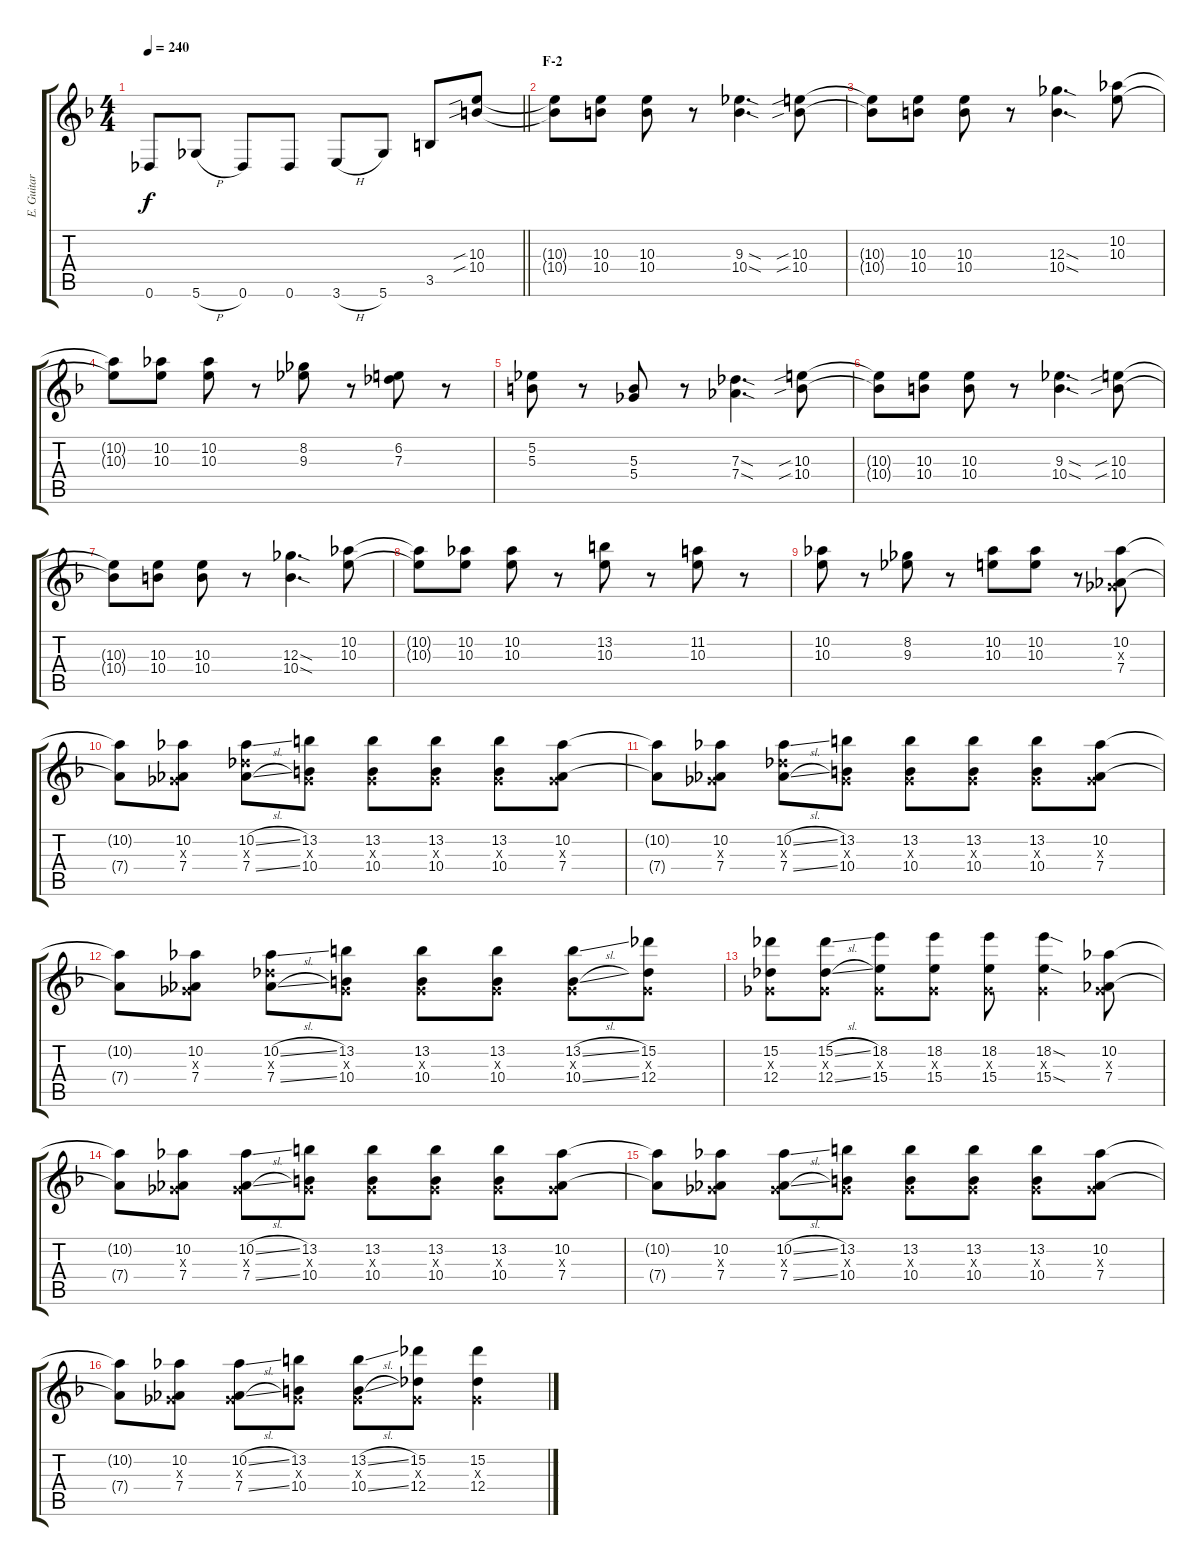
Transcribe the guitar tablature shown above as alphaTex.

\track ("E. Guitar I" "E. Guitar ") {instrument distortionguitar}
\staff {score tabs}
\tuning (Eb4 Bb3 Gb3 Db3 Ab2 Db2) {hide}
\ts (4 4)
\tempo 240
\clef g2
\barLineRight lightlight
\ks f
0.6.8{dy f} 5.6{h}.8 0.6.8 0.6.8 3.6{h}.8 5.6.8 3.5.8 (10.3{sib} 10.4{sib}).8 |
\section ("" "F-2")
(10.3{t} 10.4{t}).8 (10.3 10.4).8 (10.3 10.4).8 r.8 (9.3{sod} 10.4{sod}).4{d} (10.3{sib} 10.4{sib}).8 |
(10.3{t} 10.4{t}).8 (10.3 10.4).8 (10.3 10.4).8 r.8 (12.3{sod} 10.4{sod}).4{d} (10.2 10.3).8 |
(10.2{t} 10.3{t}).8 (10.2 10.3).8 (10.2 10.3).8 r.8 (8.2 9.3).8 r.8 (6.2 7.3).8 r.8 |
(5.2 5.3).8 r.8 (5.3 5.4).8 r.8 (7.3{sod} 7.4{sod}).4{d} (10.3{sib} 10.4{sib}).8 |
(10.3{t} 10.4{t}).8 (10.3 10.4).8 (10.3 10.4).8 r.8 (9.3{sod} 10.4{sod}).4{d} (10.3{sib} 10.4{sib}).8 |
(10.3{t} 10.4{t}).8 (10.3 10.4).8 (10.3 10.4).8 r.8 (12.3{sod} 10.4{sod}).4{d} (10.2 10.3).8 |
(10.2{t} 10.3{t}).8 (10.2 10.3).8 (10.2 10.3).8 r.8 (13.2 10.3).8 r.8 (11.2 10.3).8 r.8 |
(10.2 10.3).8 r.8 (8.2 9.3).8 r.8 (10.2 10.3).8 (10.2 10.3).8 r.8 (10.2 0.3{x} 7.4).8 |
(10.2{t} 7.4{t}).8 (10.2 0.3{x} 7.4).8 (10.2{sl} 7.3{x} 7.4{sl}).8 (13.2 0.3{x} 10.4).8 (13.2 0.3{x} 10.4).8 (13.2 0.3{x} 10.4).8 (13.2 0.3{x} 10.4).8 (10.2 0.3{x} 7.4).8 |
(10.2{t} 7.4{t}).8 (10.2 0.3{x} 7.4).8 (10.2{sl} 7.3{x} 7.4{sl}).8 (13.2 0.3{x} 10.4).8 (13.2 0.3{x} 10.4).8 (13.2 0.3{x} 10.4).8 (13.2 0.3{x} 10.4).8 (10.2 0.3{x} 7.4).8 |
(10.2{t} 7.4{t}).8 (10.2 0.3{x} 7.4).8 (10.2{sl} 7.3{x} 7.4{sl}).8 (13.2 0.3{x} 10.4).8 (13.2 0.3{x} 10.4).8 (13.2 0.3{x} 10.4).8 (13.2{sl} 0.3{x} 10.4{sl}).8 (15.2 0.3{x} 12.4).8 |
(15.2 0.3{x} 12.4).8 (15.2{sl} 0.3{x} 12.4{sl}).8 (18.2 0.3{x} 15.4).8 (18.2 0.3{x} 15.4).8 (18.2 0.3{x} 15.4).8 (18.2{sod} 0.3{x} 15.4{sod}).4 (10.2 0.3{x} 7.4).8 |
(10.2{t} 7.4{t}).8 (10.2 0.3{x} 7.4).8 (10.2{sl} 0.3{x} 7.4{sl}).8 (13.2 0.3{x} 10.4).8 (13.2 0.3{x} 10.4).8 (13.2 0.3{x} 10.4).8 (13.2 0.3{x} 10.4).8 (10.2 0.3{x} 7.4).8 |
(10.2{t} 7.4{t}).8 (10.2 0.3{x} 7.4).8 (10.2{sl} 0.3{x} 7.4{sl}).8 (13.2 0.3{x} 10.4).8 (13.2 0.3{x} 10.4).8 (13.2 0.3{x} 10.4).8 (13.2 0.3{x} 10.4).8 (10.2 0.3{x} 7.4).8 |
(10.2{t} 7.4{t}).8 (10.2 0.3{x} 7.4).8 (10.2{sl} 0.3{x} 7.4{sl}).8 (13.2 0.3{x} 10.4).8 (13.2{sl} 0.3{x} 10.4{sl}).8 (15.2 0.3{x} 12.4).8 (15.2 0.3{x} 12.4).4
